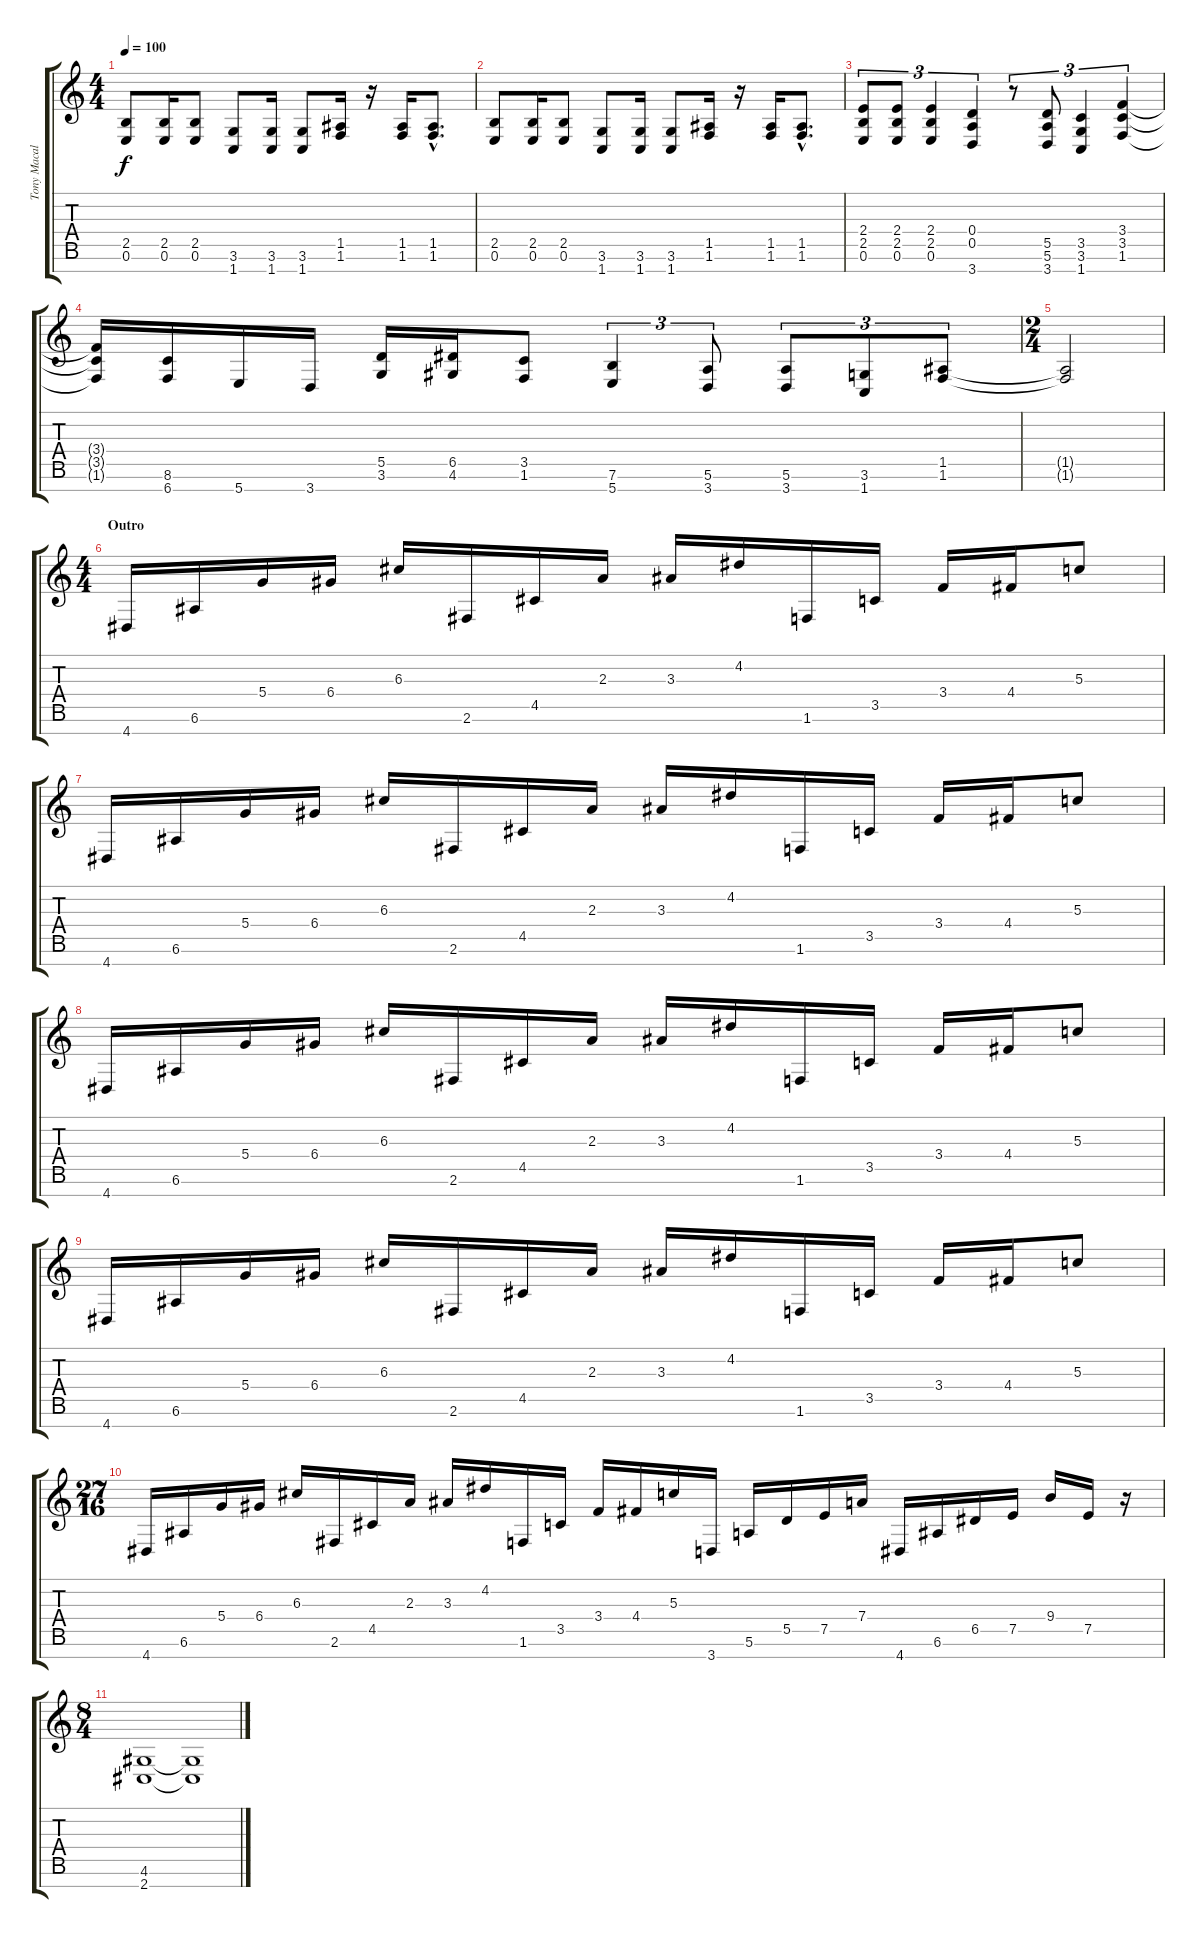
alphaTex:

\track ("Tony Macalpine" "Tony Macal") {instrument overdrivenguitar}
\staff {score tabs}
\tuning (E4 B3 G3 D3 A2 E2 B1) {hide}
\ts (4 4)
\tempo 100
\clef g2
\ks c
(2.5 0.6).8{dy f instrument distortionguitar} (2.5 0.6).16 (2.5 0.6).8 (3.6 1.7).8 (3.6 1.7).16 (3.6 1.7).8 (1.5 1.6).16 r.16 (1.5 1.6).16 (1.5{hac} 1.6{hac}).8{d} |
(2.5 0.6).8 (2.5 0.6).16 (2.5 0.6).8 (3.6 1.7).8 (3.6 1.7).16 (3.6 1.7).8 (1.5 1.6).16 r.16 (1.5 1.6).16 (1.5{hac} 1.6{hac}).8{d} |
(2.4 2.5 0.6).8{tu (3 2)} (2.4 2.5 0.6).8{tu (3 2)} (2.4 2.5 0.6).4{tu (3 2)} (0.4 0.5 3.7).4{tu (3 2)} r.8{tu (3 2)} (5.5 5.6 3.7).8{tu (3 2)} (3.5 3.6 1.7).4{tu (3 2)} (3.4 3.5 1.6).4{tu (3 2)} |
(3.4{t} 3.5{t} 1.6{t}).16 (8.6 6.7).16 5.7.16 3.7.16 (5.5 3.6).16 (6.5 4.6).16 (3.5 1.6).8 (7.6 5.7).4{tu (3 2)} (5.6 3.7).8{tu (3 2)} (5.6 3.7).8{tu (3 2)} (3.6 1.7).8{tu (3 2)} (1.5 1.6).8{tu (3 2)} |
\ts (2 4)
(1.5{t} 1.6{t}).2{instrument overdrivenguitar} |
\ts (4 4)
\section ("" "Outro")
4.7.16 6.6.16 5.4.16 6.4.16 6.3.16 2.6.16 4.5.16 2.3.16 3.3.16 4.2.16 1.6.16 3.5.16 3.4.16 4.4.16 5.3.8 |
4.7.16 6.6.16 5.4.16 6.4.16 6.3.16 2.6.16 4.5.16 2.3.16 3.3.16 4.2.16 1.6.16 3.5.16 3.4.16 4.4.16 5.3.8 |
4.7.16 6.6.16 5.4.16 6.4.16 6.3.16 2.6.16 4.5.16 2.3.16 3.3.16 4.2.16 1.6.16 3.5.16 3.4.16 4.4.16 5.3.8 |
4.7.16 6.6.16 5.4.16 6.4.16 6.3.16 2.6.16 4.5.16 2.3.16 3.3.16 4.2.16 1.6.16 3.5.16 3.4.16 4.4.16 5.3.8 |
\ts (27 16)
4.7.16 6.6.16 5.4.16 6.4.16 6.3.16 2.6.16 4.5.16 2.3.16 3.3.16 4.2.16 1.6.16 3.5.16 3.4.16 4.4.16 5.3.16 3.7.16 5.6.16 5.5.16 7.5.16 7.4.16 4.7.16 6.6.16 6.5.16 7.5.16 9.4.16 7.5.16 r.16 |
\ts (8 4)
(4.6 2.7).1{volume 5} (4.6{t} 2.7{t}).1
